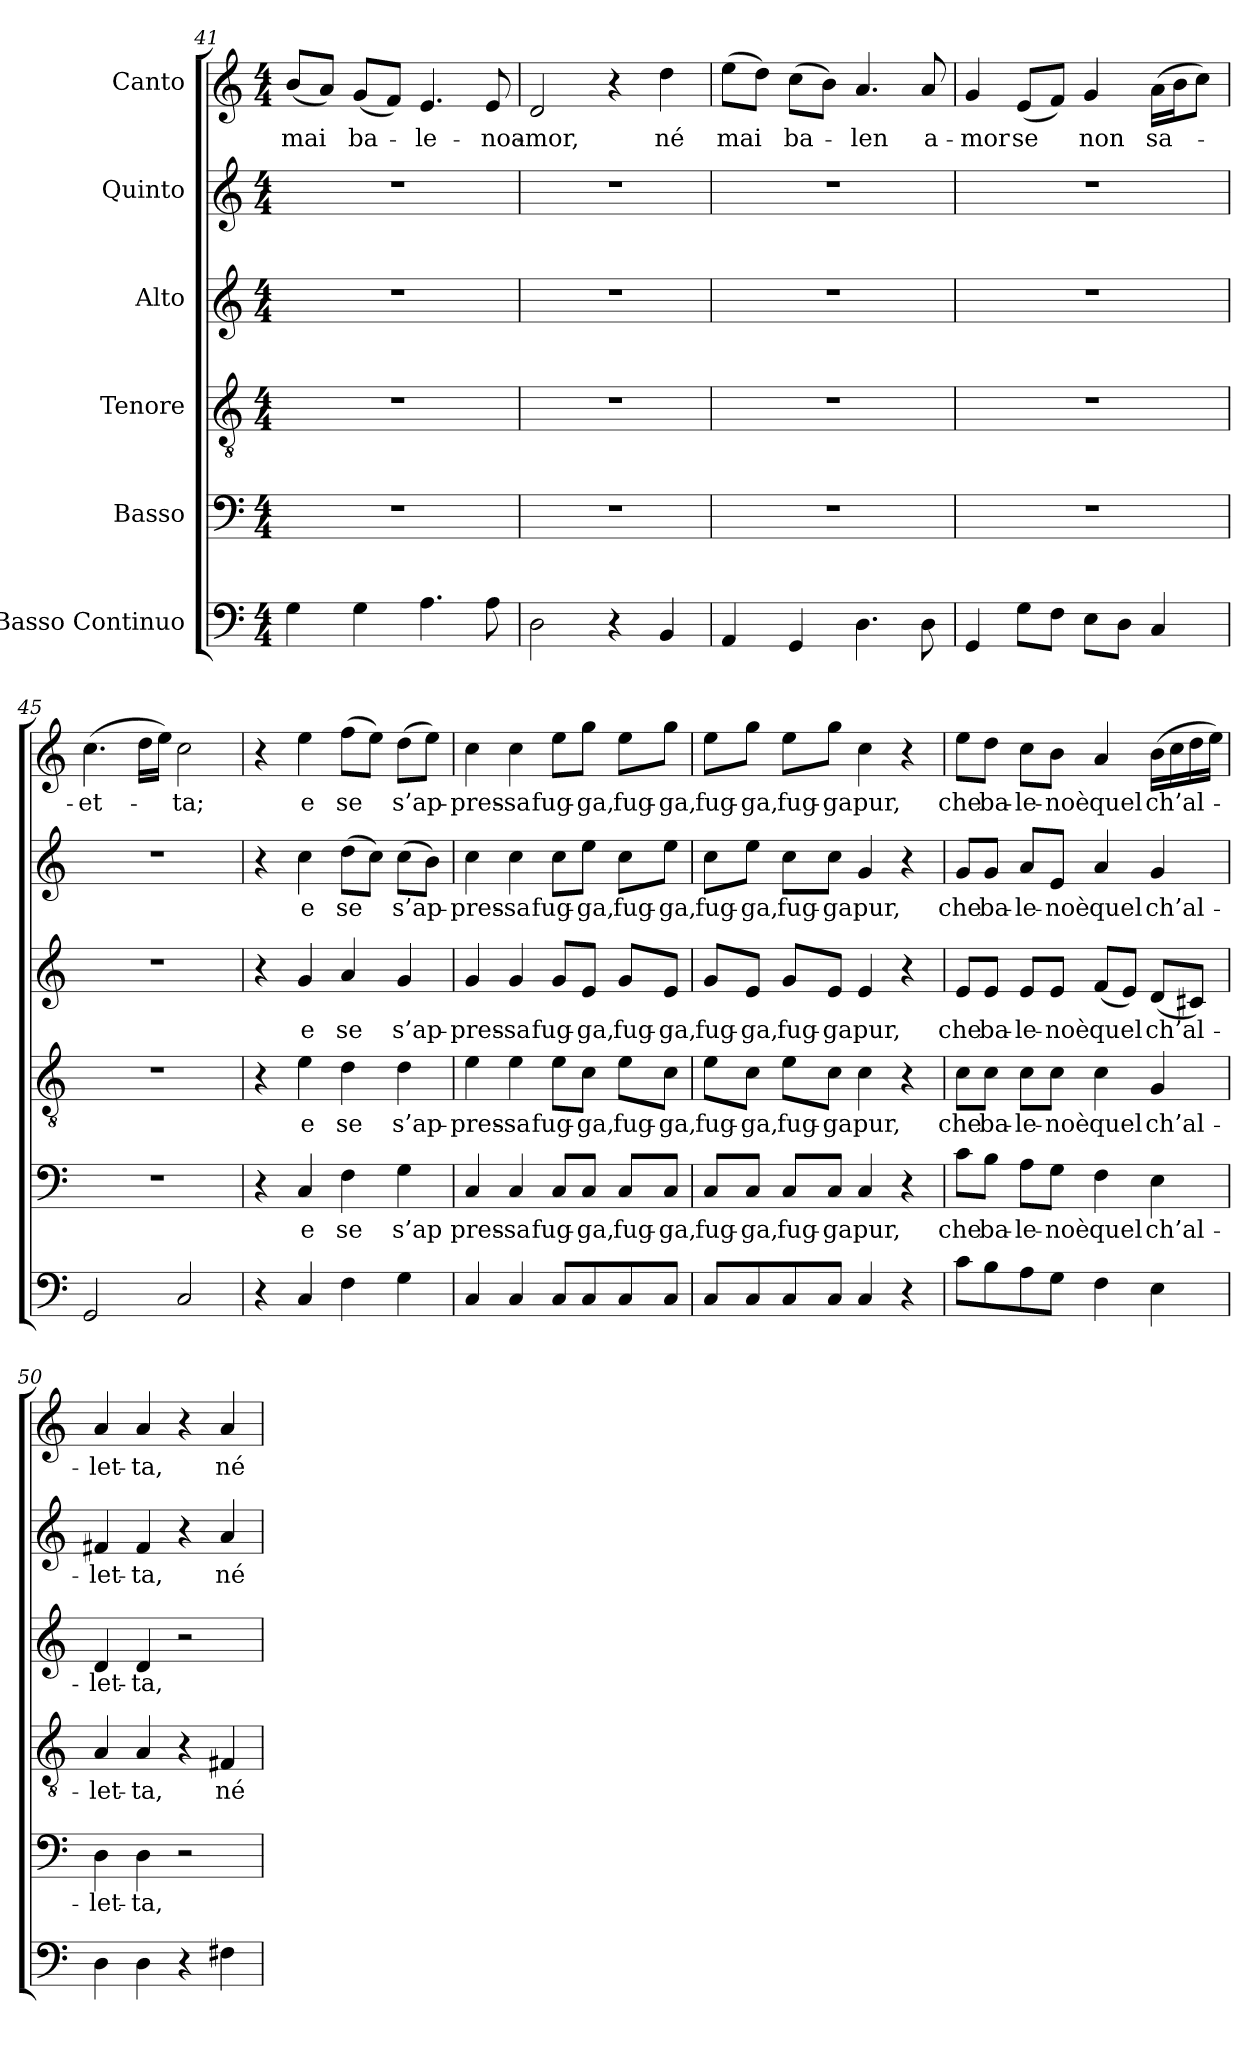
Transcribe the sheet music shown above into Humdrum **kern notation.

**kern	**kern	**text	**kern	**text	**kern	**text	**kern	**text	**kern	**text
*part6	*part5	*part5	*part4	*part4	*part3	*part3	*part2	*part2	*part1	*part1
*staff6	*staff5	*staff5	*staff4	*staff4	*staff3	*staff3	*staff2	*staff2	*staff1	*staff1
*I"Basso Continuo	*I"Basso	*	*I"Tenore	*	*I"Alto	*	*I"Quinto	*	*I"Canto	*
*clefF4	*clefF4	*	*clefGv2	*	*clefG2	*	*clefG2	*	*clefG2	*
*k[]	*k[]	*	*k[]	*	*k[]	*	*k[]	*	*k[]	*
*C:	*C:	*	*C:	*	*C:	*	*C:	*	*C:	*
*M4/4	*M4/4	*	*M4/4	*	*M4/4	*	*M4/4	*	*M4/4	*
=41	=41	=41	=41	=41	=41	=41	=41	=41	=41	=41
4G\	1r	.	1r	.	1r	.	1r	.	(8b/L	mai
.	.	.	.	.	.	.	.	.	8a/J)	.
4G\	.	.	.	.	.	.	.	.	(8g/L	ba-
.	.	.	.	.	.	.	.	.	8f/J)	.
4.A\	.	.	.	.	.	.	.	.	4.e/	-le-
8A\	.	.	.	.	.	.	.	.	8e/	-noa-
=42	=42	=42	=42	=42	=42	=42	=42	=42	=42	=42
2D\	1r	.	1r	.	1r	.	1r	.	2d/	-mor,
4r	.	.	.	.	.	.	.	.	4r	.
4BB/	.	.	.	.	.	.	.	.	4dd\	né
!!LO:LB:g=z
=43	=43	=43	=43	=43	=43	=43	=43	=43	=43	=43
4AA/	1r	.	1r	.	1r	.	1r	.	(8ee\L	mai
.	.	.	.	.	.	.	.	.	8dd\J)	.
4GG/	.	.	.	.	.	.	.	.	(8cc\L	ba-
.	.	.	.	.	.	.	.	.	8b\J)	.
4.D\	.	.	.	.	.	.	.	.	4.a/	-len
8D\	.	.	.	.	.	.	.	.	8a/	a-
=44	=44	=44	=44	=44	=44	=44	=44	=44	=44	=44
4GG/	1r	.	1r	.	1r	.	1r	.	4g/	-mor
8G\L	.	.	.	.	.	.	.	.	(8e/L	se
8F\J	.	.	.	.	.	.	.	.	8f/J)	.
8E\L	.	.	.	.	.	.	.	.	4g/	non
8D\J	.	.	.	.	.	.	.	.	.	.
4C/	.	.	.	.	.	.	.	.	(16a\LL	sa-
.	.	.	.	.	.	.	.	.	16b\J	.
.	.	.	.	.	.	.	.	.	8cc\J)	.
=45	=45	=45	=45	=45	=45	=45	=45	=45	=45	=45
2GG/	1r	.	1r	.	1r	.	1r	.	(4.cc\	-et-
.	.	.	.	.	.	.	.	.	16dd\LL	.
.	.	.	.	.	.	.	.	.	16ee\JJ)	.
2C/	.	.	.	.	.	.	.	.	2cc\	-ta;
=46	=46	=46	=46	=46	=46	=46	=46	=46	=46	=46
4r	4r	.	4r	.	4r	.	4r	.	4r	.
4C/	4C/	e	4e\	e	4g/	e	4cc\	e	4ee\	e
4F\	4F\	se	4d\	se	4a/	se	(8dd\L	se	(8ff\L	se
.	.	.	.	.	.	.	8cc\J)	.	8ee\J)	.
4G\	4G\	s’ap	4d\	s’ap-	4g/	s’ap-	(8cc\L	s’ap-	(8dd\L	s’ap-
.	.	.	.	.	.	.	8b\J)	.	8ee\J)	.
=47	=47	=47	=47	=47	=47	=47	=47	=47	=47	=47
4C/	4C/	pres-	4e\	-pres-	4g/	-pres-	4cc\	-pres-	4cc\	-pres-
4C/	4C/	-sa	4e\	-sa	4g/	-sa	4cc\	-sa	4cc\	-sa
8C/L	8C/L	fug-	8e\L	fug-	8g/L	fug-	8cc\L	fug-	8ee\L	fug-
8C/	8C/J	-ga,	8c\J	-ga,	8e/J	-ga,	8ee\J	-ga,	8gg\J	-ga,
8C/	8C/L	fug-	8e\L	fug-	8g/L	fug-	8cc\L	fug-	8ee\L	fug-
8C/J	8C/J	-ga,	8c\J	-ga,	8e/J	-ga,	8ee\J	-ga,	8gg\J	-ga,
!!LO:PB:g=z
=48	=48	=48	=48	=48	=48	=48	=48	=48	=48	=48
8C/L	8C/L	fug-	8e\L	fug-	8g/L	fug-	8cc\L	fug-	8ee\L	fug-
8C/	8C/J	-ga,	8c\J	-ga,	8e/J	-ga,	8ee\J	-ga,	8gg\J	-ga,
8C/	8C/L	fug-	8e\L	fug-	8g/L	fug-	8cc\L	fug-	8ee\L	fug-
8C/J	8C/J	-ga	8c\J	-ga	8e/J	-ga	8cc\J	-ga	8gg\J	-ga
4C/	4C/	pur,	4c\	pur,	4e/	pur,	4g/	pur,	4cc\	pur,
4r	4r	.	4r	.	4r	.	4r	.	4r	.
=49	=49	=49	=49	=49	=49	=49	=49	=49	=49	=49
8c\L	8c\L	che	8c\L	che	8e/L	che	8g/L	che	8ee\L	che
8B\	8B\J	ba-	8c\J	ba-	8e/J	ba-	8g/J	ba-	8dd\J	ba-
8A\	8A\L	-le-	8c\L	-le-	8e/L	-le-	8a/L	-le-	8cc\L	-le-
8G\J	8G\J	-noè	8c\J	-noè	8e/J	-noè	8e/J	-noè	8b\J	-noè
4F\	4F\	quel	4c\	quel	(8f/L	quel	4a/	quel	4a/	quel
.	.	.	.	.	8e/J)	.	.	.	.	.
4E\	4E\	ch’al-	4G/	ch’al-	(8d/L	ch’al-	4g/	ch’al-	(16b\LL	ch’al-
.	.	.	.	.	.	.	.	.	16cc\	.
.	.	.	.	.	8c#X/J)	.	.	.	16dd\	.
.	.	.	.	.	.	.	.	.	16ee\JJ)	.
=50	=50	=50	=50	=50	=50	=50	=50	=50	=50	=50
4D\	4D\	-let-	4A/	-let-	4d/	-let-	4f#X/	-let-	4a/	-let-
4D\	4D\	-ta,	4A/	-ta,	4d/	-ta,	4f#/	-ta,	4a/	-ta,
4r	2r	.	4r	.	2r	.	4r	.	4r	.
4F#X\	.	.	4F#X/	né	.	.	4a/	né	4a/	né
=	=	=	=	=	=	=	=	=	=	=
*-	*-	*-	*-	*-	*-	*-	*-	*-	*-	*-
